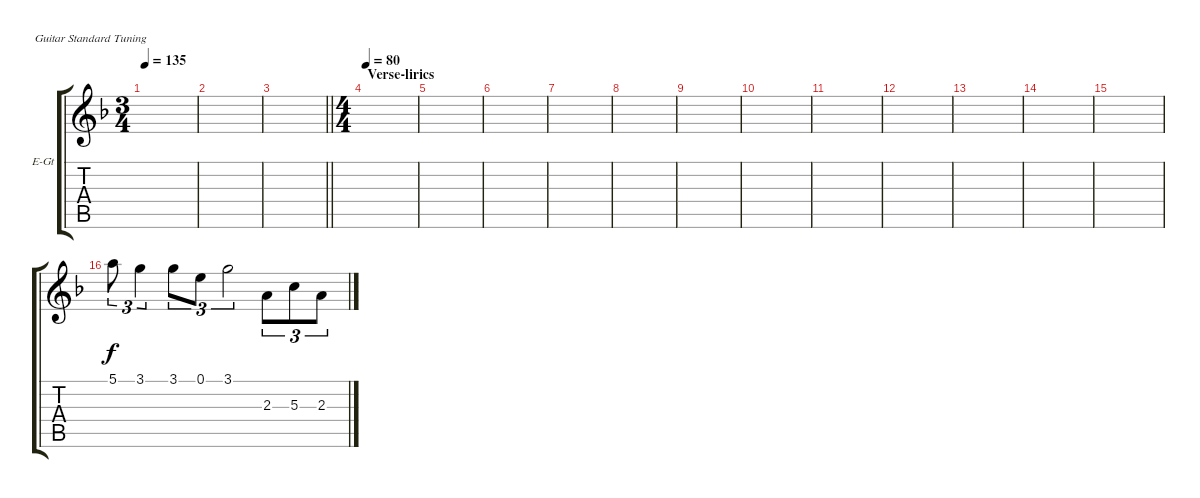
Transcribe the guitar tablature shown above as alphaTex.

\bracketExtendMode groupsimilarinstruments
\firstSystemTrackNameOrientation horizontal
\otherSystemsTrackNameOrientation horizontal
\track ("vocal back (Artur Potemkin)" "E-Gt") {instrument electricguitarclean}
\staff {score tabs}
\tuning (E4 B3 G3 D3 A2 E2)
\ts (3 4)
\tempo 135
\clef g2
\scale
0.333333
\ks dminor
|
\scale
0.24498 |
\scale
0.24498
\barLineRight lightlight
|
\ts (4 4)
\beaming (8 2 2 2 2)
\section ("" "Verse-lirics")
\tempo 80
\scale
0.51004 |
\scale
0.333333 |
\scale
0.333333 |
\scale
0.333333 |
\scale
0.333333 |
\scale
0.333333 |
\scale
0.333333 |
\scale
0.333333 |
\scale
0.333333 |
\scale
0.333333 |
\scale
0.333333 |
\scale
0.333333 |
\scale
0.333333 5.1.8{tu (3 2)} 3.1.4{tu (3 2)} 3.1.8{tu (3 2)} 0.1.8{tu (3 2)} 3.1.2{tu (3 2)} 2.3.8{tu (3 2)} 5.3.8{tu (3 2)} 2.3.8{tu (3 2)}
